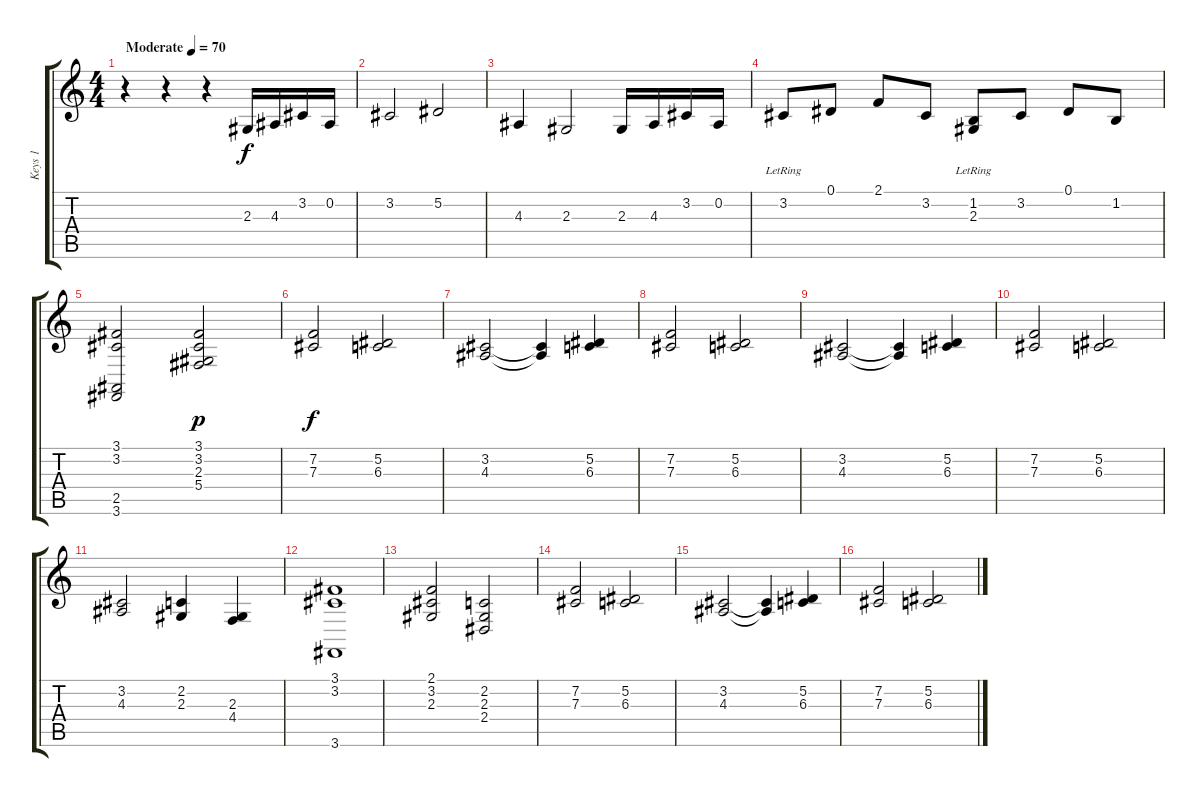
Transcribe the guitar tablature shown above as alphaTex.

\track ("Keys 1" "Keys 1") {instrument stringensemble1}
\staff {score tabs}
\tuning (Eb4 Bb3 Gb3 Db3 Ab2 Eb2) {hide}
\ts (4 4)
\tempo (70 "Moderate")
\clef g2
\ks c
r.4{dy f instrument stringensemble1} r.4 r.4 2.3.16 4.3.16 3.2.16 0.2.16 |
3.2.2 5.2.2 |
4.3.4 2.3.2 2.3.16 4.3.16 3.2.16 0.2.16 |
3.2{lr}.8 0.1.8 2.1.8 3.2.8 (1.2{lr} 2.3).8 3.2.8 0.1.8 1.2.8 |
(3.1 3.2 2.5 3.6).2 (3.1 3.2 2.3 5.4).2{dy p} |
(7.2 7.3).2{dy f} (5.2 6.3).2 |
(3.2 4.3).2 (3.2{t} 4.3{t}).4 (5.2 6.3).4 |
(7.2 7.3).2 (5.2 6.3).2 |
(3.2 4.3).2 (3.2{t} 4.3{t}).4 (5.2 6.3).4 |
(7.2 7.3).2 (5.2 6.3).2 |
(3.2 4.3).2 (2.2 2.3).4 (2.3 4.4).4 |
(3.1 3.2 3.6).1 |
(2.1 3.2 2.3).2 (2.2 2.3 2.4).2 |
(7.2 7.3).2 (5.2 6.3).2 |
(3.2 4.3).2 (3.2{t} 4.3{t}).4 (5.2 6.3).4 |
(7.2 7.3).2 (5.2 6.3).2
